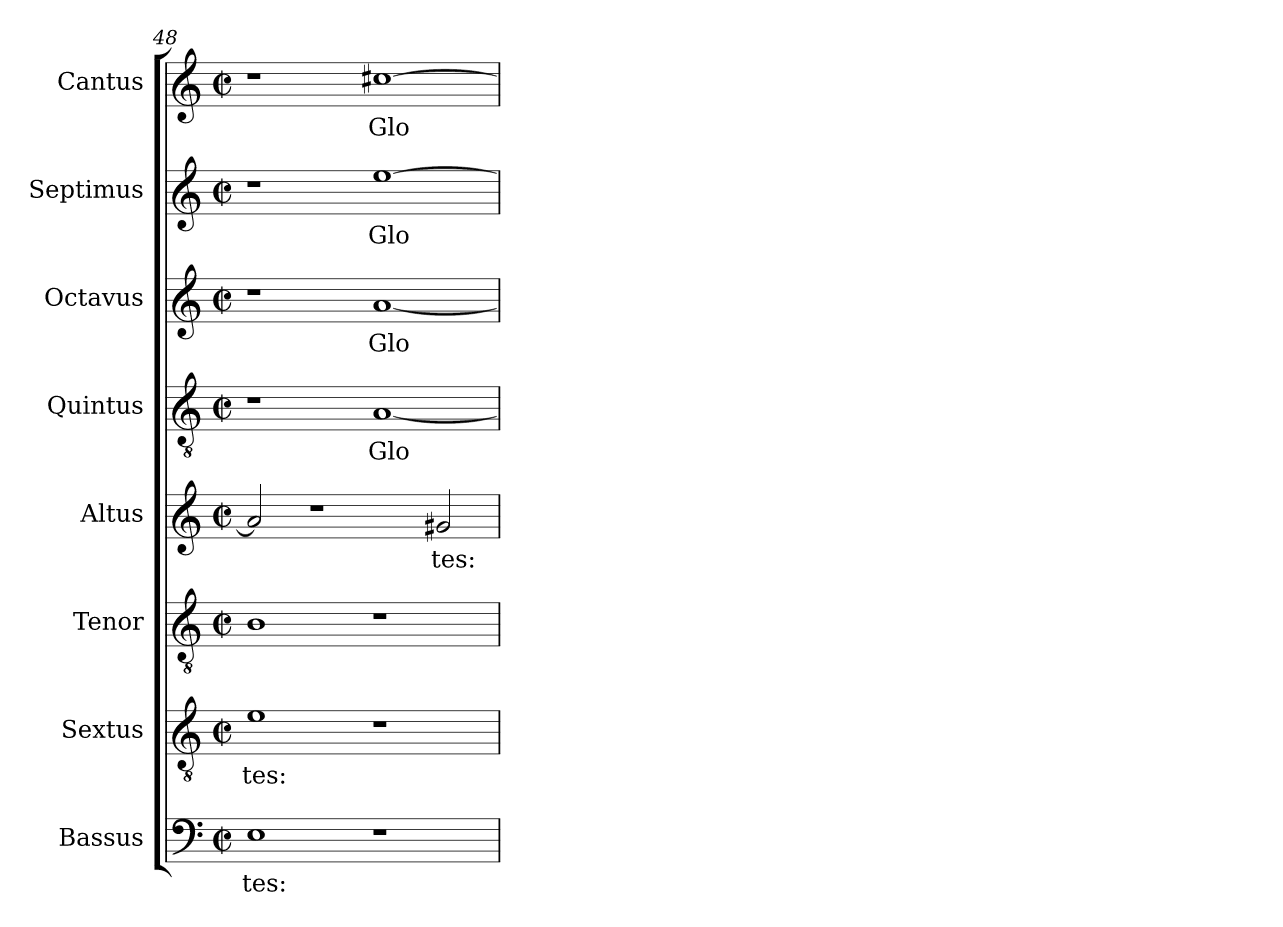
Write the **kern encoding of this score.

**kern	**text	**kern	**text	**kern	**kern	**text	**kern	**text	**kern	**text	**kern	**text	**kern	**text
*part8	*part8	*part7	*part7	*part6	*part5	*part5	*part4	*part4	*part3	*part3	*part2	*part2	*part1	*part1
*staff8	*staff8	*staff7	*staff7	*staff6	*staff5	*staff5	*staff4	*staff4	*staff3	*staff3	*staff2	*staff2	*staff1	*staff1
*I"Bassus	*	*I"Sextus	*	*I"Tenor	*I"Altus	*	*I"Quintus	*	*I"Octavus	*	*I"Septimus	*	*I"Cantus	*
*clefF4	*	*clefGv2	*	*clefGv2	*clefG2	*	*clefGv2	*	*clefG2	*	*clefG2	*	*clefG2	*
*M2/2	*	*M2/2	*	*M2/2	*M2/2	*	*M2/2	*	*M2/2	*	*M2/2	*	*M2/2	*
*met(c|)	*	*met(c|)	*	*met(c|)	*met(c|)	*	*met(c|)	*	*met(c|)	*	*met(c|)	*	*met(c|)	*
=48	=48	=48	=48	=48	=48	=48	=48	=48	=48	=48	=48	=48	=48	=48
!	!LO:LY:b:cj	!	!LO:LY:b:cj	!	!	!	!	!	!	!	!	!	!	!
1E	-tes:	1e	tes:	1B	2a/]	.	1r	.	1r	.	1r	.	1r	.
.	.	.	.	.	1r	.	.	.	.	.	.	.	.	.
!	!	!	!	!	!	!	!	!LO:LY:b:cj	!	!LO:LY:b:cj	!	!LO:LY:b:cj	!	!LO:LY:b:cj
1r	.	1r	.	1r	.	.	[<1A	Glo-	[<1a	Glo	[>1ee	Glo	[>1cc#X	Glo-
!	!	!	!	!	!	!LO:LY:b:cj	!	!	!	!	!	!	!	!
.	.	.	.	.	2g#X/	-tes:	.	.	.	.	.	.	.	.
=	=	=	=	=	=	=	=	=	=	=	=	=	=	=
*-	*-	*-	*-	*-	*-	*-	*-	*-	*-	*-	*-	*-	*-	*-
